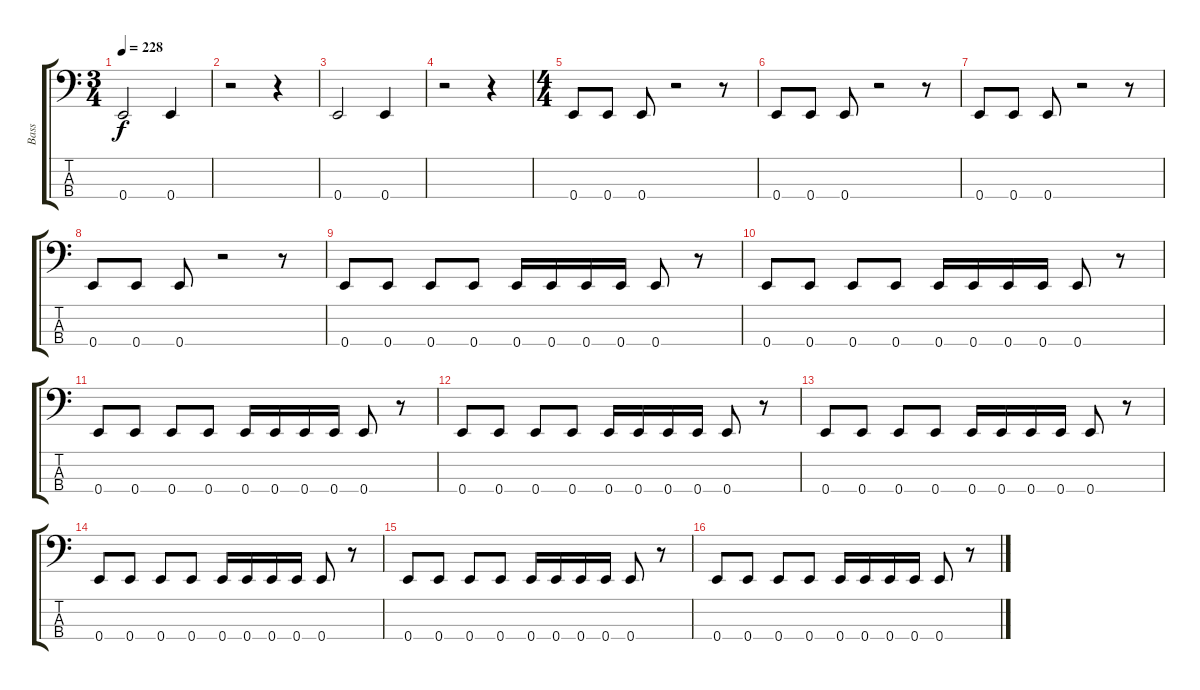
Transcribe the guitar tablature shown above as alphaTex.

\track ("Bass" "Bass") {instrument electricbasspick}
\staff {score tabs}
\tuning (G2 D2 A1 E1) {hide}
\ts (3 4)
\tempo 228
\clef f4
\ks c
0.4.2{dy f} 0.4.4 |
r.2 r.4 |
0.4.2 0.4.4 |
r.2 r.4 |
\ts (4 4)
0.4.8 0.4.8 0.4.8 r.2 r.8 |
0.4.8 0.4.8 0.4.8 r.2 r.8 |
0.4.8 0.4.8 0.4.8 r.2 r.8 |
0.4.8 0.4.8 0.4.8 r.2 r.8 |
0.4.8 0.4.8 0.4.8 0.4.8 0.4.16 0.4.16 0.4.16 0.4.16 0.4.8 r.8 |
0.4.8 0.4.8 0.4.8 0.4.8 0.4.16 0.4.16 0.4.16 0.4.16 0.4.8 r.8 |
0.4.8 0.4.8 0.4.8 0.4.8 0.4.16 0.4.16 0.4.16 0.4.16 0.4.8 r.8 |
0.4.8 0.4.8 0.4.8 0.4.8 0.4.16 0.4.16 0.4.16 0.4.16 0.4.8 r.8 |
0.4.8 0.4.8 0.4.8 0.4.8 0.4.16 0.4.16 0.4.16 0.4.16 0.4.8 r.8 |
0.4.8 0.4.8 0.4.8 0.4.8 0.4.16 0.4.16 0.4.16 0.4.16 0.4.8 r.8 |
0.4.8 0.4.8 0.4.8 0.4.8 0.4.16 0.4.16 0.4.16 0.4.16 0.4.8 r.8 |
0.4.8 0.4.8 0.4.8 0.4.8 0.4.16 0.4.16 0.4.16 0.4.16 0.4.8 r.8
